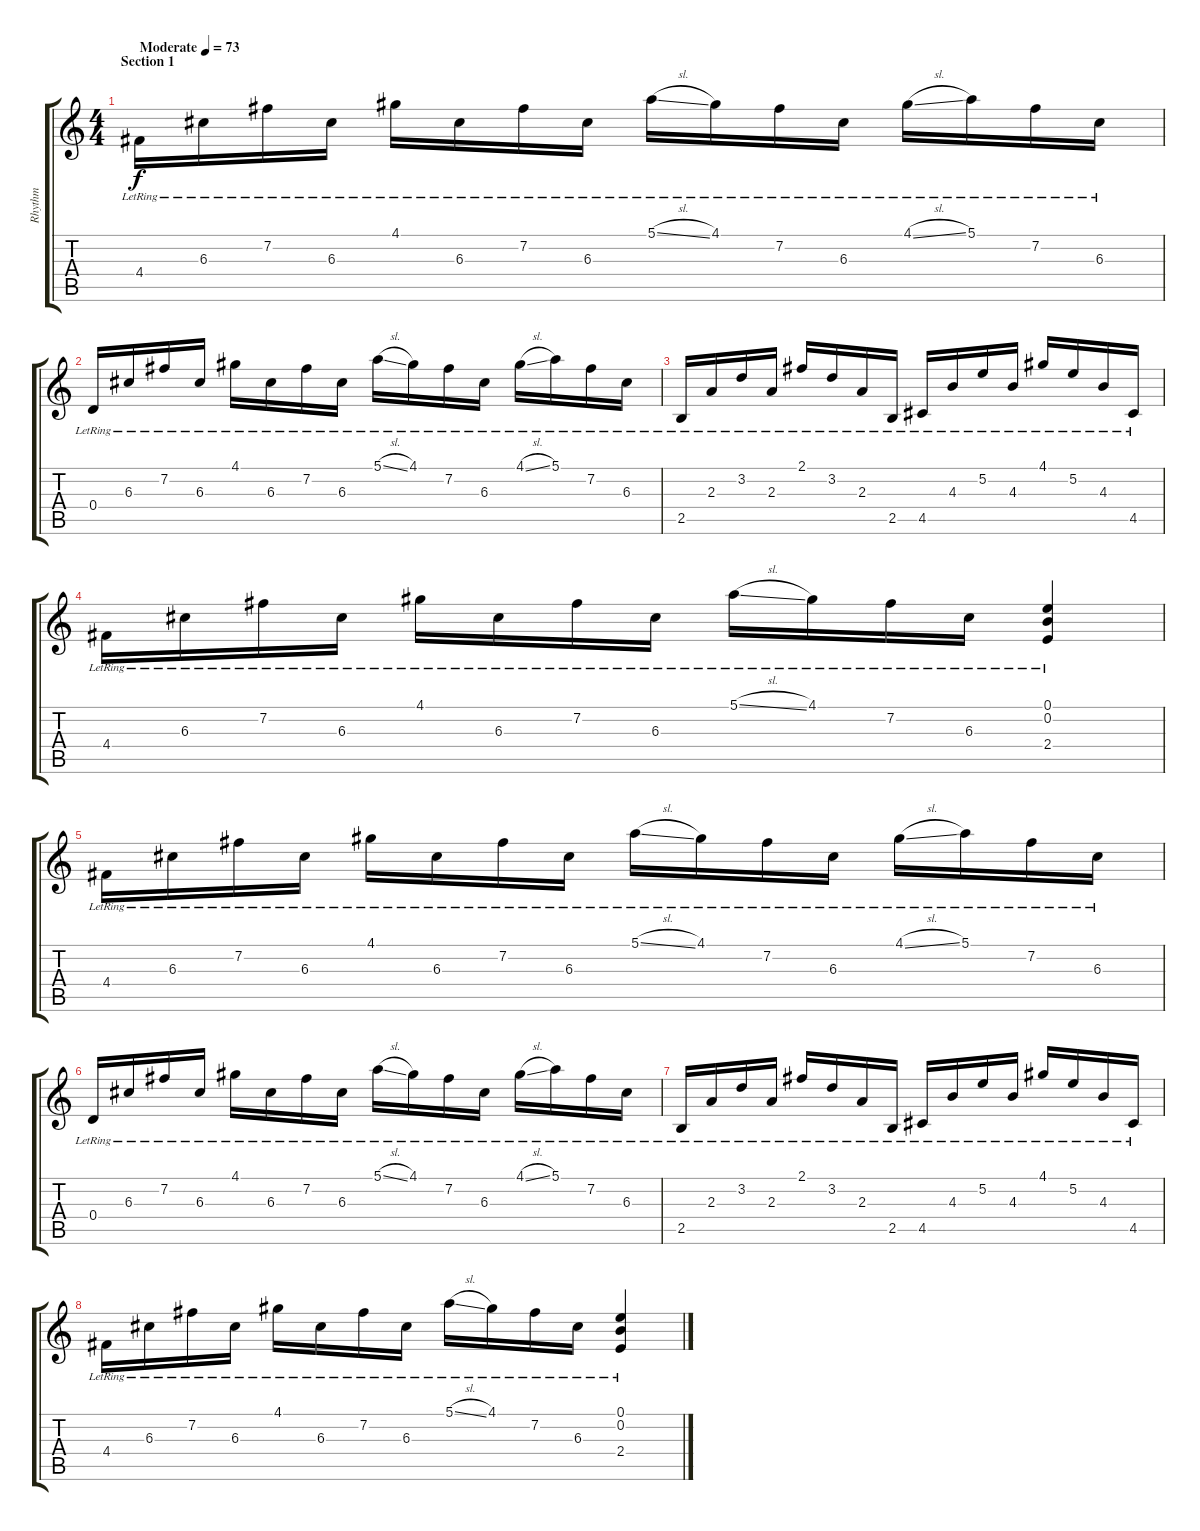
\track ("Rhythm" "Rhythm") {instrument acousticguitarnylon}
\staff {score tabs}
\tuning (E4 B3 G3 D3 A2 E2) {hide}
\ts (4 4)
\section ("" "Section 1")
\tempo (73 "Moderate")
\clef g2
\ks c
4.4{lr}.16{dy f instrument acousticguitarnylon} 6.3{lr}.16 7.2{lr}.16 6.3{lr}.16 4.1{lr}.16 6.3{lr}.16 7.2{lr}.16 6.3{lr}.16 5.1{sl lr}.16 4.1{lr}.16 7.2{lr}.16 6.3{lr}.16 4.1{sl lr}.16 5.1{lr}.16 7.2{lr}.16 6.3{lr}.16 |
0.4{lr}.16 6.3{lr}.16 7.2{lr}.16 6.3{lr}.16 4.1{lr}.16 6.3{lr}.16 7.2{lr}.16 6.3{lr}.16 5.1{sl lr}.16 4.1{lr}.16 7.2{lr}.16 6.3{lr}.16 4.1{sl lr}.16 5.1{lr}.16 7.2{lr}.16 6.3{lr}.16 |
2.5{lr}.16 2.3{lr}.16 3.2{lr}.16 2.3{lr}.16 2.1{lr}.16 3.2{lr}.16 2.3{lr}.16 2.5{lr}.16 4.5{lr}.16 4.3{lr}.16 5.2{lr}.16 4.3{lr}.16 4.1{lr}.16 5.2{lr}.16 4.3{lr}.16 4.5{lr}.16 |
4.4{lr}.16 6.3{lr}.16 7.2{lr}.16 6.3{lr}.16 4.1{lr}.16 6.3{lr}.16 7.2{lr}.16 6.3{lr}.16 5.1{sl lr}.16 4.1{lr}.16 7.2{lr}.16 6.3{lr}.16 (0.1{lr} 0.2{lr} 2.4{lr}).4 |
4.4{lr}.16 6.3{lr}.16 7.2{lr}.16 6.3{lr}.16 4.1{lr}.16 6.3{lr}.16 7.2{lr}.16 6.3{lr}.16 5.1{sl lr}.16 4.1{lr}.16 7.2{lr}.16 6.3{lr}.16 4.1{sl lr}.16 5.1{lr}.16 7.2{lr}.16 6.3{lr}.16 |
0.4{lr}.16 6.3{lr}.16 7.2{lr}.16 6.3{lr}.16 4.1{lr}.16 6.3{lr}.16 7.2{lr}.16 6.3{lr}.16 5.1{sl lr}.16 4.1{lr}.16 7.2{lr}.16 6.3{lr}.16 4.1{sl lr}.16 5.1{lr}.16 7.2{lr}.16 6.3{lr}.16 |
2.5{lr}.16 2.3{lr}.16 3.2{lr}.16 2.3{lr}.16 2.1{lr}.16 3.2{lr}.16 2.3{lr}.16 2.5{lr}.16 4.5{lr}.16 4.3{lr}.16 5.2{lr}.16 4.3{lr}.16 4.1{lr}.16 5.2{lr}.16 4.3{lr}.16 4.5{lr}.16 |
4.4{lr}.16 6.3{lr}.16 7.2{lr}.16 6.3{lr}.16 4.1{lr}.16 6.3{lr}.16 7.2{lr}.16 6.3{lr}.16 5.1{sl lr}.16 4.1{lr}.16 7.2{lr}.16 6.3{lr}.16 (0.1{lr} 0.2{lr} 2.4{lr}).4
